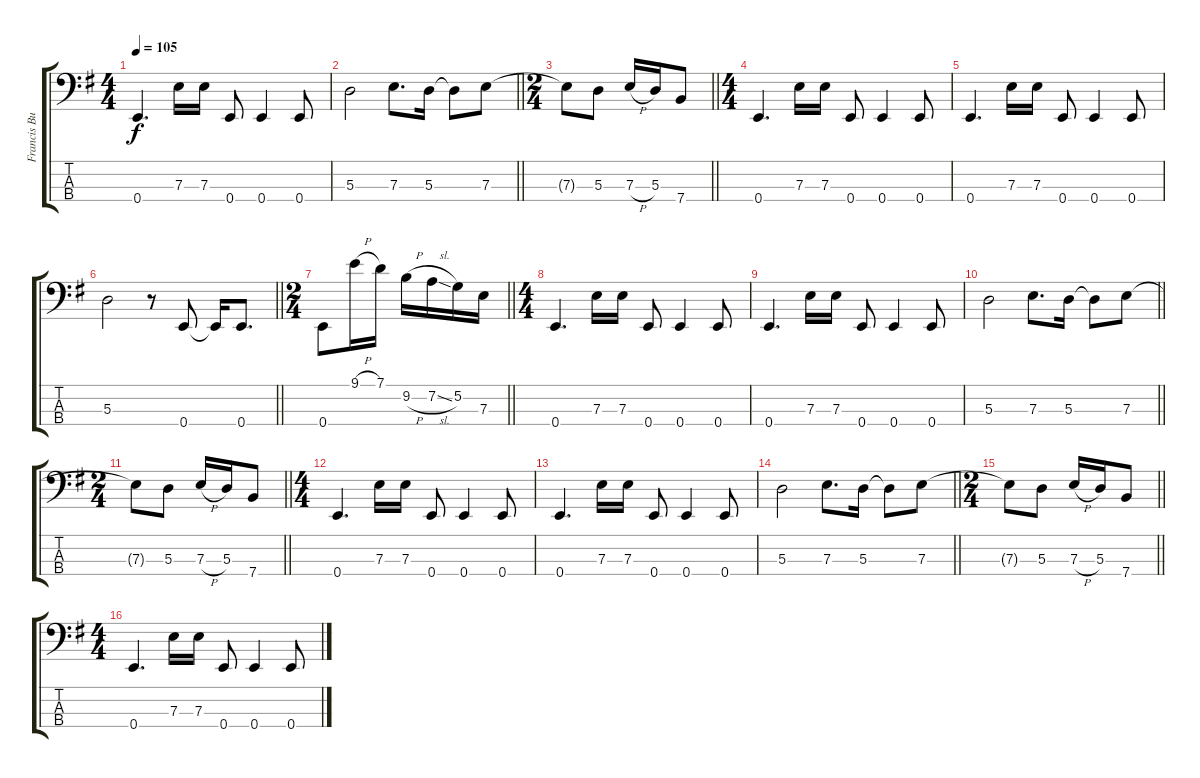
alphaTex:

\track ("Francis Buchholz" "Francis Bu") {instrument electricbasspick}
\staff {score tabs}
\tuning (G2 D2 A1 E1) {hide}
\ts (4 4)
\tempo 105
\clef f4
\ks g
0.4.4{d dy f} 7.3.16 7.3.16 0.4.8 0.4.4 0.4.8 |
\barLineRight lightlight
5.3.2 7.3.8{d} 5.3.16 5.3{t}.8 7.3.8 |
\ts (2 4)
\barLineRight lightlight
7.3{t}.8 5.3.8 7.3{h}.16 5.3.16 7.4.8 |
\ts (4 4)
0.4.4{d} 7.3.16 7.3.16 0.4.8 0.4.4 0.4.8 |
0.4.4{d} 7.3.16 7.3.16 0.4.8 0.4.4 0.4.8 |
\barLineRight lightlight
5.3.2 r.8 0.4.8 0.4{t}.16 0.4.8{d} |
\ts (2 4)
\barLineRight lightlight
0.4.8 9.1{h}.16 7.1.16 9.2{h}.16 7.2{sl}.16 5.2.16 7.3.16 |
\ts (4 4)
0.4.4{d} 7.3.16 7.3.16 0.4.8 0.4.4 0.4.8 |
0.4.4{d} 7.3.16 7.3.16 0.4.8 0.4.4 0.4.8 |
\barLineRight lightlight
5.3.2 7.3.8{d} 5.3.16 5.3{t}.8 7.3.8 |
\ts (2 4)
\barLineRight lightlight
7.3{t}.8 5.3.8 7.3{h}.16 5.3.16 7.4.8 |
\ts (4 4)
0.4.4{d} 7.3.16 7.3.16 0.4.8 0.4.4 0.4.8 |
0.4.4{d} 7.3.16 7.3.16 0.4.8 0.4.4 0.4.8 |
\barLineRight lightlight
5.3.2 7.3.8{d} 5.3.16 5.3{t}.8 7.3.8 |
\ts (2 4)
\barLineRight lightlight
7.3{t}.8 5.3.8 7.3{h}.16 5.3.16 7.4.8 |
\ts (4 4)
0.4.4{d} 7.3.16 7.3.16 0.4.8 0.4.4 0.4.8
